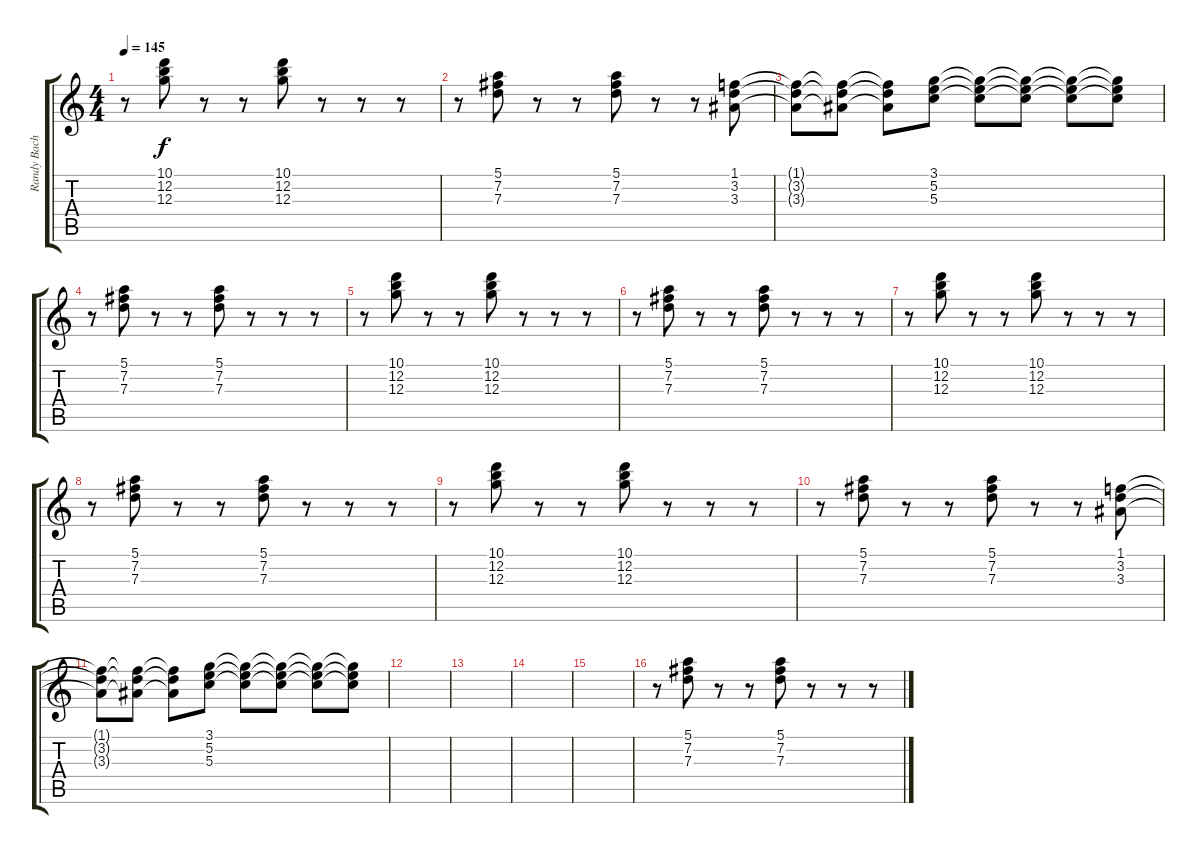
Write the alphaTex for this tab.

\track ("Randy Bachman (clean gtr)" "Randy Bach") {instrument electricguitarclean}
\staff {score tabs}
\tuning (E4 B3 G3 D3 A2 E2) {hide}
\ts (4 4)
\tempo 145
\clef g2
\ks c
r.8{dy f} (10.1 12.2 12.3).8 r.8 r.8 (10.1 12.2 12.3).8 r.8 r.8 r.8 |
r.8 (5.1 7.2 7.3).8 r.8 r.8 (5.1 7.2 7.3).8 r.8 r.8 (1.1 3.2 3.3).8 |
(1.1{t} 3.2{t} 3.3{t}).8 (1.1{t} 3.2{t} 3.3{t}).8 (1.1{t} 3.2{t} 3.3{t}).8 (3.1 5.2 5.3).8 (3.1{t} 5.2{t} 5.3{t}).8 (3.1{t} 5.2{t} 5.3{t}).8 (3.1{t} 5.2{t} 5.3{t}).8 (3.1{t} 5.2{t} 5.3{t}).8 |
r.8 (5.1 7.2 7.3).8 r.8 r.8 (5.1 7.2 7.3).8 r.8 r.8 r.8 |
r.8 (10.1 12.2 12.3).8 r.8 r.8 (10.1 12.2 12.3).8 r.8 r.8 r.8 |
r.8 (5.1 7.2 7.3).8 r.8 r.8 (5.1 7.2 7.3).8 r.8 r.8 r.8 |
r.8 (10.1 12.2 12.3).8 r.8 r.8 (10.1 12.2 12.3).8 r.8 r.8 r.8 |
r.8 (5.1 7.2 7.3).8 r.8 r.8 (5.1 7.2 7.3).8 r.8 r.8 r.8 |
r.8 (10.1 12.2 12.3).8 r.8 r.8 (10.1 12.2 12.3).8 r.8 r.8 r.8 |
r.8 (5.1 7.2 7.3).8 r.8 r.8 (5.1 7.2 7.3).8 r.8 r.8 (1.1 3.2 3.3).8 |
(1.1{t} 3.2{t} 3.3{t}).8 (1.1{t} 3.2{t} 3.3{t}).8 (1.1{t} 3.2{t} 3.3{t}).8 (3.1 5.2 5.3).8 (3.1{t} 5.2{t} 5.3{t}).8 (3.1{t} 5.2{t} 5.3{t}).8 (3.1{t} 5.2{t} 5.3{t}).8 (3.1{t} 5.2{t} 5.3{t}).8 |
|
|
|
|
r.8 (5.1 7.2 7.3).8 r.8 r.8 (5.1 7.2 7.3).8 r.8 r.8 r.8
